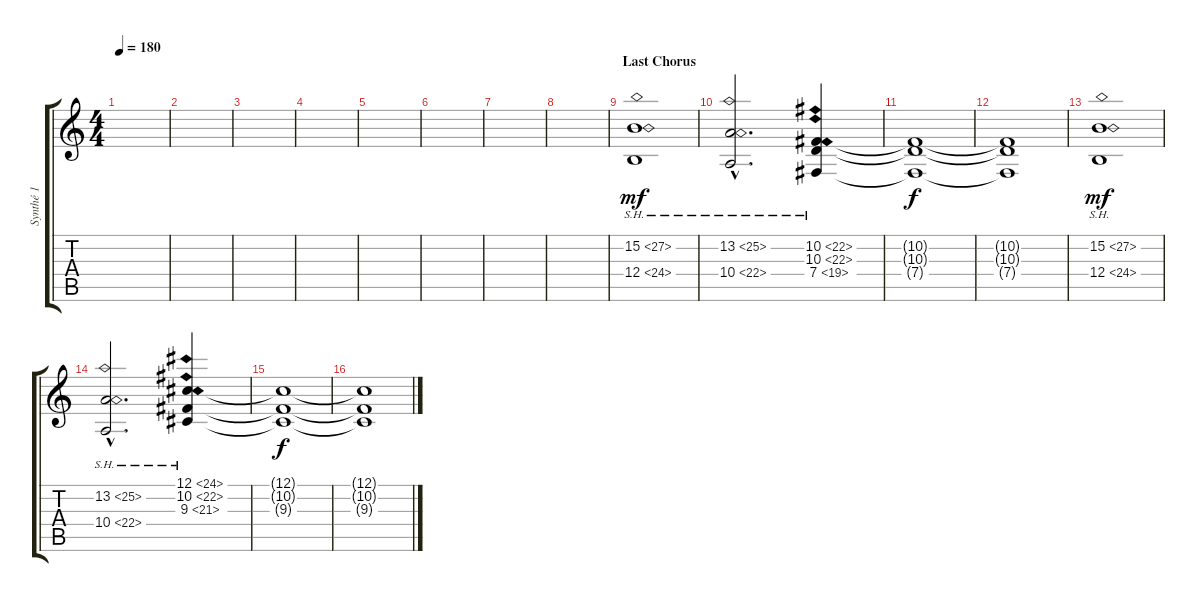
\track ("Synthé 1" "Synthé 1") {instrument stringensemble1}
\staff {score tabs}
\tuning (Db4 Ab3 E3 B2 Gb2 B1) {hide}
\ts (4 4)
\tempo 180
\clef g2
\ks c
|
|
|
|
|
|
|
|
\section ("" "Last Chorus")
(15.2{sh 12} 12.4{sh 12}).1{dy mf volume 10 balance 5 instrument stringensemble1} |
(13.2{sh 12 hac} 10.4{sh 12 hac}).2{d} (10.2{sh 12} 10.3{sh 12} 7.4{sh 12}).4 |
(10.2{t} 10.3{t} 7.4{t}).1{dy f} |
(10.2{t} 10.3{t} 7.4{t}).1 |
(15.2{sh 12} 12.4{sh 12}).1{dy mf} |
(13.2{sh 12 hac} 10.4{sh 12 hac}).2{d} (12.1{sh 12} 10.2{sh 12} 9.3{sh 12}).4 |
(12.1{t} 10.2{t} 9.3{t}).1{dy f} |
(12.1{t} 10.2{t} 9.3{t}).1
